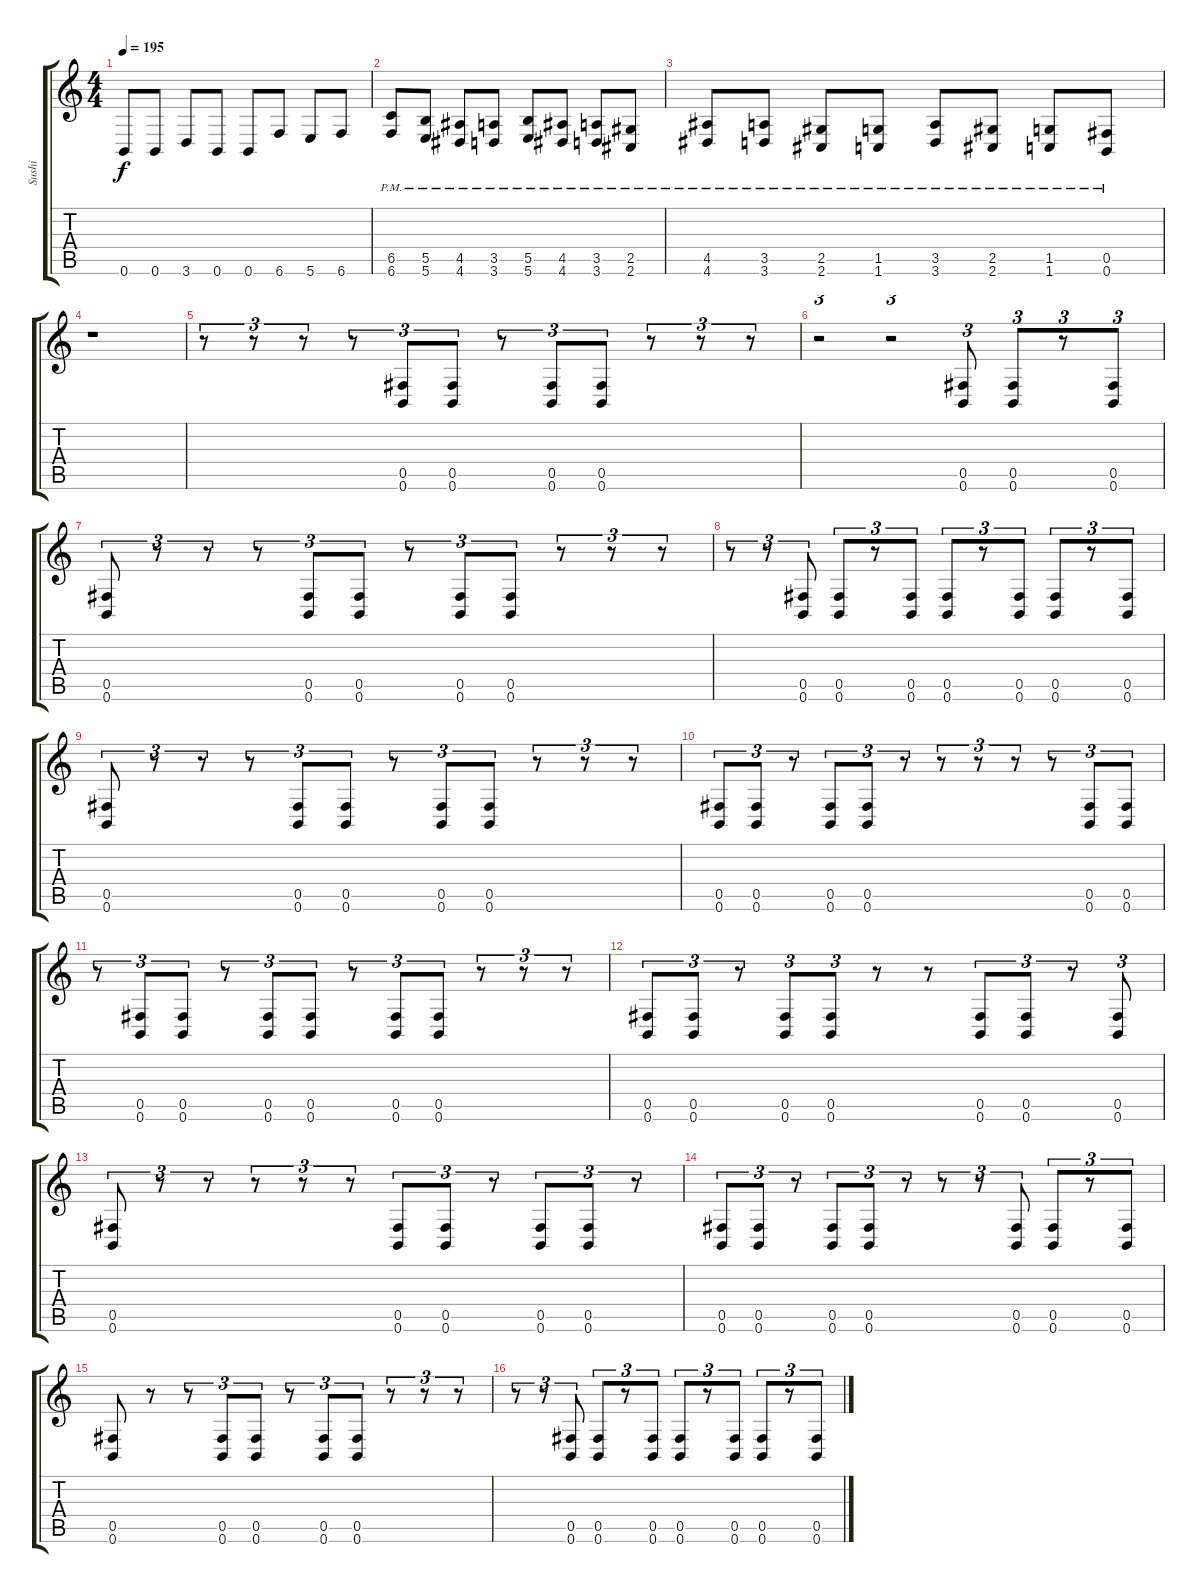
\track ("Sushi" "Sushi") {instrument distortionguitar}
\staff {score tabs}
\tuning (Db4 Ab3 E3 B2 Gb2 B1) {hide}
\ts (4 4)
\tempo 195
\clef g2
\ks c
0.6.8{dy f} 0.6.8 3.6.8 0.6.8 0.6.8 6.6.8 5.6.8 6.6.8 |
(6.5{pm} 6.6{pm}).8 (5.5{pm} 5.6{pm}).8 (4.5{pm} 4.6{pm}).8 (3.5{pm} 3.6{pm}).8 (5.5{pm} 5.6{pm}).8 (4.5{pm} 4.6{pm}).8 (3.5{pm} 3.6{pm}).8 (2.5{pm} 2.6{pm}).8 |
(4.5{pm} 4.6{pm}).8 (3.5{pm} 3.6{pm}).8 (2.5{pm} 2.6{pm}).8 (1.5{pm} 1.6{pm}).8 (3.5{pm} 3.6{pm}).8 (2.5{pm} 2.6{pm}).8 (1.5{pm} 1.6{pm}).8 (0.5{pm} 0.6{pm}).8 |
r.1 |
r.8{tu (3 2)} r.8{tu (3 2)} r.8{tu (3 2)} r.8{tu (3 2)} (0.5 0.6).8{tu (3 2)} (0.5 0.6).8{tu (3 2)} r.8{tu (3 2)} (0.5 0.6).8{tu (3 2)} (0.5 0.6).8{tu (3 2)} r.8{tu (3 2)} r.8{tu (3 2)} r.8{tu (3 2)} |
r.2{tu (3 2)} r.2{tu (3 2)} (0.5 0.6).8{tu (3 2)} (0.5 0.6).8{tu (3 2)} r.8{tu (3 2)} (0.5 0.6).8{tu (3 2)} |
(0.5 0.6).8{tu (3 2)} r.8{tu (3 2)} r.8{tu (3 2)} r.8{tu (3 2)} (0.5 0.6).8{tu (3 2)} (0.5 0.6).8{tu (3 2)} r.8{tu (3 2)} (0.5 0.6).8{tu (3 2)} (0.5 0.6).8{tu (3 2)} r.8{tu (3 2)} r.8{tu (3 2)} r.8{tu (3 2)} |
r.8{tu (3 2)} r.8{tu (3 2)} (0.5 0.6).8{tu (3 2)} (0.5 0.6).8{tu (3 2)} r.8{tu (3 2)} (0.5 0.6).8{tu (3 2)} (0.5 0.6).8{tu (3 2)} r.8{tu (3 2)} (0.5 0.6).8{tu (3 2)} (0.5 0.6).8{tu (3 2)} r.8{tu (3 2)} (0.5 0.6).8{tu (3 2)} |
(0.5 0.6).8{tu (3 2)} r.8{tu (3 2)} r.8{tu (3 2)} r.8{tu (3 2)} (0.5 0.6).8{tu (3 2)} (0.5 0.6).8{tu (3 2)} r.8{tu (3 2)} (0.5 0.6).8{tu (3 2)} (0.5 0.6).8{tu (3 2)} r.8{tu (3 2)} r.8{tu (3 2)} r.8{tu (3 2)} |
(0.5 0.6).8{tu (3 2)} (0.5 0.6).8{tu (3 2)} r.8{tu (3 2)} (0.5 0.6).8{tu (3 2)} (0.5 0.6).8{tu (3 2)} r.8{tu (3 2)} r.8{tu (3 2)} r.8{tu (3 2)} r.8{tu (3 2)} r.8{tu (3 2)} (0.5 0.6).8{tu (3 2)} (0.5 0.6).8{tu (3 2)} |
r.8{tu (3 2)} (0.5 0.6).8{tu (3 2)} (0.5 0.6).8{tu (3 2)} r.8{tu (3 2)} (0.5 0.6).8{tu (3 2)} (0.5 0.6).8{tu (3 2)} r.8{tu (3 2)} (0.5 0.6).8{tu (3 2)} (0.5 0.6).8{tu (3 2)} r.8{tu (3 2)} r.8{tu (3 2)} r.8{tu (3 2)} |
(0.5 0.6).8{tu (3 2)} (0.5 0.6).8{tu (3 2)} r.8{tu (3 2)} (0.5 0.6).8{tu (3 2)} (0.5 0.6).8{tu (3 2)} r.8 r.8 (0.5 0.6).8{tu (3 2)} (0.5 0.6).8{tu (3 2)} r.8{tu (3 2)} (0.5 0.6).8{tu (3 2)} |
(0.5 0.6).8{tu (3 2)} r.8{tu (3 2)} r.8{tu (3 2)} r.8{tu (3 2)} r.8{tu (3 2)} r.8{tu (3 2)} (0.5 0.6).8{tu (3 2)} (0.5 0.6).8{tu (3 2)} r.8{tu (3 2)} (0.5 0.6).8{tu (3 2)} (0.5 0.6).8{tu (3 2)} r.8{tu (3 2)} |
(0.5 0.6).8{tu (3 2)} (0.5 0.6).8{tu (3 2)} r.8{tu (3 2)} (0.5 0.6).8{tu (3 2)} (0.5 0.6).8{tu (3 2)} r.8{tu (3 2)} r.8{tu (3 2)} r.8{tu (3 2)} (0.5 0.6).8{tu (3 2)} (0.5 0.6).8{tu (3 2)} r.8{tu (3 2)} (0.5 0.6).8{tu (3 2)} |
(0.5 0.6).8 r.8 r.8{tu (3 2)} (0.5 0.6).8{tu (3 2)} (0.5 0.6).8{tu (3 2)} r.8{tu (3 2)} (0.5 0.6).8{tu (3 2)} (0.5 0.6).8{tu (3 2)} r.8{tu (3 2)} r.8{tu (3 2)} r.8{tu (3 2)} |
r.8{tu (3 2)} r.8{tu (3 2)} (0.5 0.6).8{tu (3 2)} (0.5 0.6).8{tu (3 2)} r.8{tu (3 2)} (0.5 0.6).8{tu (3 2)} (0.5 0.6).8{tu (3 2)} r.8{tu (3 2)} (0.5 0.6).8{tu (3 2)} (0.5 0.6).8{tu (3 2)} r.8{tu (3 2)} (0.5 0.6).8{tu (3 2)}
